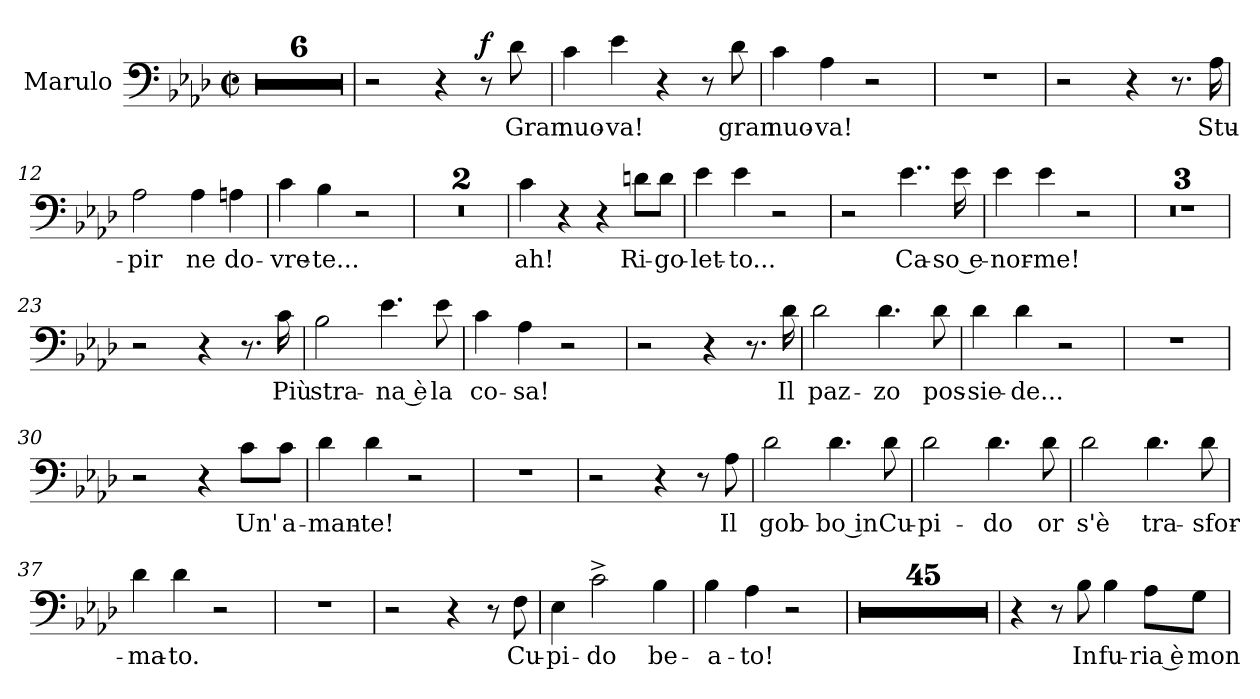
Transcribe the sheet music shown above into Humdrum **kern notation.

**kern	**text	**dynam
*part1	*part1	*part1
*staff1	*staff1	*staff1
*I"Marulo	*	*
*I'Mar.	*	*
*clefF4	*	*
*k[b-e-a-d-]	*	*
*M2/2	*	*
*met(c|)	*	*
=1	=1	=1
1r	.	.
=2	=2	=2
1r	.	.
=3	=3	=3
1r	.	.
=4	=4	=4
1r	.	.
=5	=5	=5
1r	.	.
=6	=6	=6
1r	.	.
!!LO:LB:g=z
=7	=7	=7
2r	.	.
4r	.	.
!	!	!LO:DY:a
8r	.	f
8d-\	Gran	.
=8	=8	=8
4c\	nuo-	.
4e-\	-va!	.
4r	.	.
8r	.	.
8d-\	gran	.
=9	=9	=9
4c\	nuo-	.
4A-\	-va!	.
2r	.	.
=10	=10	=10
1r	.	.
!!LO:PB:g=z
=11	=11	=11
2r	.	.
4r	.	.
8.r	.	.
16A-\	Stu-	.
=12	=12	=12
2A-\	-pir	.
4A-\	ne	.
4An\	do-	.
=13	=13	=13
4c\	-vre-	.
4B-\	-te...	.
2r	.	.
!!LO:PB:g=z
=14	=14	=14
1r	.	.
=15	=15	=15
1r	.	.
=16	=16	=16
4c\	ah!	.
4r	.	.
4r	.	.
8dn\L	Ri-	.
8d\J	-go-	.
=17	=17	=17
4e-\	-let-	.
4e-\	-to...	.
2r	.	.
!!LO:PB:g=z
=18	=18	=18
2r	.	.
4..e-\	Ca-	.
16e-\	-so e-	.
=19	=19	=19
4e-\	-nor-	.
4e-\	-me!	.
2r	.	.
=20	=20	=20
1r	.	.
!!LO:PB:g=z
=21	=21	=21
1r	.	.
=22	=22	=22
1r	.	.
=23	=23	=23
2r	.	.
4r	.	.
8.r	.	.
16c\	Più	.
!!LO:LB:g=z
=24	=24	=24
2B-\	stra-	.
4.e-\	-na è	.
8e-\	la	.
=25	=25	=25
4c\	co-	.
4A-\	-sa!	.
2r	.	.
=26	=26	=26
2r	.	.
4r	.	.
8.r	.	.
16d-\	Il	.
=27	=27	=27
2d-\	paz-	.
4.d-\	-zo	.
8d-\	pos-	.
!!LO:PB:g=z
=28	=28	=28
4d-\	-sie-	.
4d-\	-de...	.
2r	.	.
=29	=29	=29
1r	.	.
=30	=30	=30
2r	.	.
4r	.	.
8c\L	Un'	.
8c\J	a-	.
!!LO:PB:g=z
=31	=31	=31
4d-\	-man-	.
4d-\	-te!	.
2r	.	.
=32	=32	=32
1r	.	.
=33	=33	=33
2r	.	.
4r	.	.
8r	.	.
8A-\	Il	.
!!LO:PB:g=z
=34	=34	=34
2d-\	gob-	.
4.d-\	-bo in	.
8d-\	Cu-	.
=35	=35	=35
2d-\	-pi-	.
4.d-\	-do	.
8d-\	or	.
=36	=36	=36
2d-\	s'è	.
4.d-\	tra-	.
8d-\	-sfor-	.
=37	=37	=37
4d-\	-ma-	.
4d-\	-to.	.
2r	.	.
!!LO:PB:g=z
=38	=38	=38
1r	.	.
=39	=39	=39
2r	.	.
4r	.	.
8r	.	.
8F\	Cu-	.
=40	=40	=40
4E-\	-pi-	.
2c^\	-do	.
4B-\	be-	.
=41	=41	=41
4B-\	-a-	.
4A-\	-to!	.
2r	.	.
!!LO:LB:g=z
=42	=42	=42
1r	.	.
=43	=43	=43
1r	.	.
=44	=44	=44
1r	.	.
=45	=45	=45
1r	.	.
=46	=46	=46
1r	.	.
!!LO:PB:g=z
=47	=47	=47
1r	.	.
=48	=48	=48
1r	.	.
=49	=49	=49
1r	.	.
=50	=50	=50
1r	.	.
!!LO:LB:g=z
=51	=51	=51
1r	.	.
=52	=52	=52
1r	.	.
=53	=53	=53
1r	.	.
=54	=54	=54
1r	.	.
!!LO:LB:g=z
=55	=55	=55
1r	.	.
=56	=56	=56
1r	.	.
=57	=57	=57
1r	.	.
=58	=58	=58
1r	.	.
!!LO:PB:g=z
=59	=59	=59
1r	.	.
=60	=60	=60
1r	.	.
=61	=61	=61
1r	.	.
!!LO:LB:g=z
=62	=62	=62
1r	.	.
=63	=63	=63
1r	.	.
=64	=64	=64
1r	.	.
=65	=65	=65
1r	.	.
!!LO:LB:g=z
=66	=66	=66
1r	.	.
=67	=67	=67
1r	.	.
=68	=68	=68
1r	.	.
=69	=69	=69
1r	.	.
!!LO:PB:g=z
=70	=70	=70
1r	.	.
=71	=71	=71
1r	.	.
=72	=72	=72
1r	.	.
=73	=73	=73
1r	.	.
!!LO:LB:g=z
=74	=74	=74
1r	.	.
=75	=75	=75
1r	.	.
=76	=76	=76
1r	.	.
=77	=77	=77
1r	.	.
=78	=78	=78
1r	.	.
!!LO:LB:g=z
=79	=79	=79
1r	.	.
=80	=80	=80
1r	.	.
=81	=81	=81
1r	.	.
=82	=82	=82
1r	.	.
=83	=83	=83
1r	.	.
!!LO:PB:g=z
=84	=84	=84
1r	.	.
=85	=85	=85
1r	.	.
=86	=86	=86
1r	.	.
!!LO:PB:g=z
=87	=87	=87
4r	.	.
8r	.	.
8B-\	In	.
4B-\	fu-	.
8A-\L	-ria è	.
8G\J	mon-	.
=	=	=
*-	*-	*-
